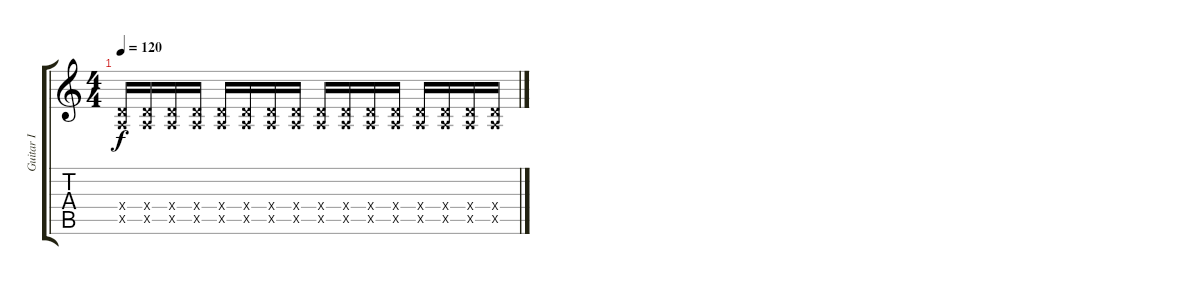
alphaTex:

\track ("Guitar I" "Guitar I") {instrument overdrivenguitar}
\staff {score tabs}
\tuning (E4 B3 G3 D3 A2 E2) {hide}
\ts (4 4)
\tempo 120
\clef g2
\ks c
(0.4{x} 0.5{x}).16{dy f} (0.4{x} 0.5{x}).16 (0.4{x} 0.5{x}).16 (0.4{x} 0.5{x}).16 (0.4{x} 0.5{x}).16 (0.4{x} 0.5{x}).16 (0.4{x} 0.5{x}).16 (0.4{x} 0.5{x}).16 (0.4{x} 0.5{x}).16 (0.4{x} 0.5{x}).16 (0.4{x} 0.5{x}).16 (0.4{x} 0.5{x}).16 (0.4{x} 0.5{x}).16 (0.4{x} 0.5{x}).16 (0.4{x} 0.5{x}).16 (0.4{x} 0.5{x}).16
